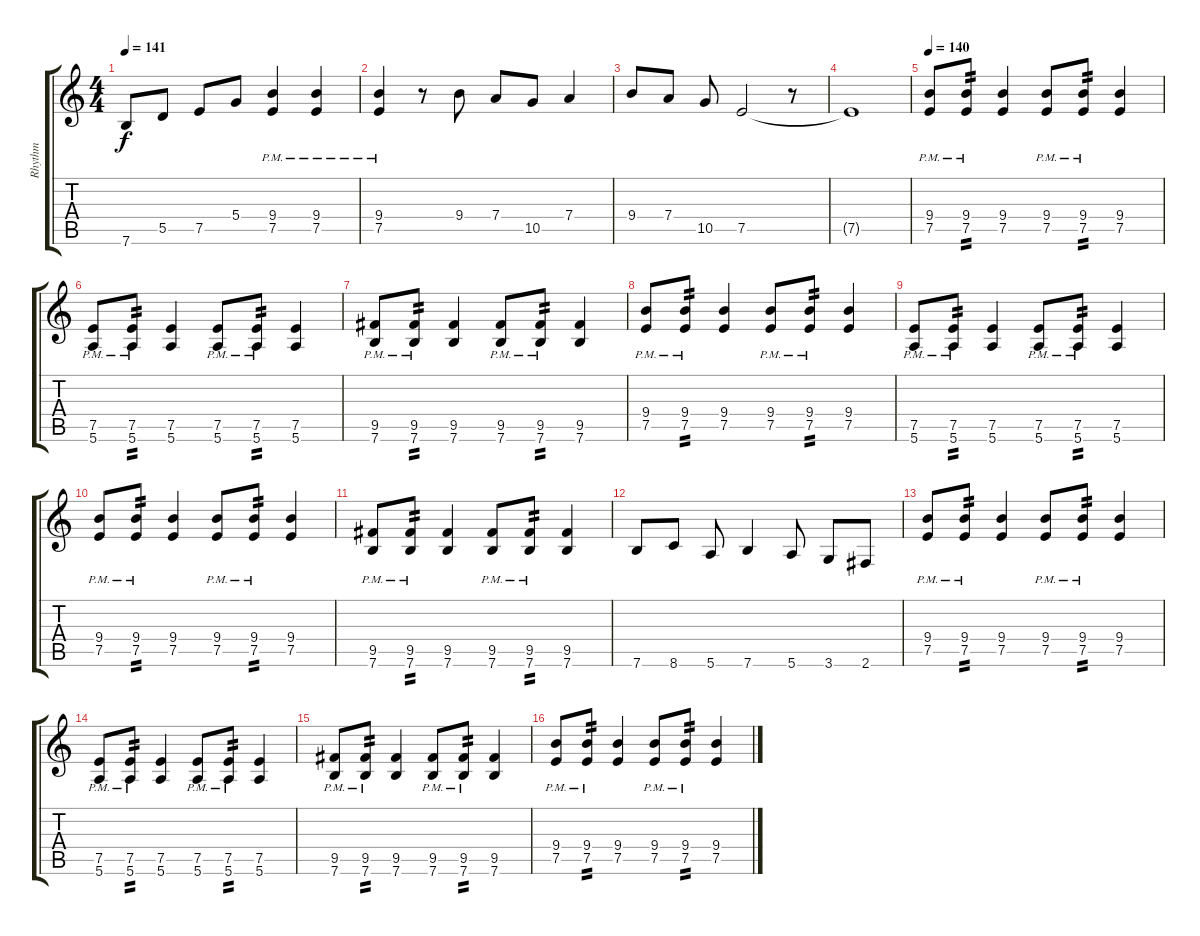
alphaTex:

\track ("Rhythm" "Rhythm") {instrument overdrivenguitar}
\staff {score tabs}
\tuning (E4 B3 G3 D3 A2 E2) {hide}
\ts (4 4)
\tempo 141
\clef g2
\ks c
7.6.8{dy f instrument overdrivenguitar} 5.5.8 7.5.8 5.4.8 (9.4{pm} 7.5{pm}).4 (9.4{pm} 7.5{pm}).4 |
(9.4{pm} 7.5{pm}).4 r.8 9.4.8 7.4.8 10.5.8 7.4.4 |
9.4.8 7.4.8 10.5.8 7.5.2 r.8 |
7.5{t}.1 |
\tempo 140
(9.4{pm} 7.5).8 (9.4{pm} 7.5).8{tp 2} (9.4 7.5).4 (9.4{pm} 7.5).8 (9.4{pm} 7.5).8{tp 2} (9.4 7.5).4 |
(7.5{pm} 5.6).8 (7.5{pm} 5.6).8{tp 2} (7.5 5.6).4 (7.5{pm} 5.6).8 (7.5{pm} 5.6).8{tp 2} (7.5 5.6).4 |
(9.5{pm} 7.6).8 (9.5{pm} 7.6).8{tp 2} (9.5 7.6).4 (9.5{pm} 7.6).8 (9.5{pm} 7.6).8{tp 2} (9.5 7.6).4 |
(9.4{pm} 7.5).8 (9.4{pm} 7.5).8{tp 2} (9.4 7.5).4 (9.4{pm} 7.5).8 (9.4{pm} 7.5).8{tp 2} (9.4 7.5).4 |
(7.5{pm} 5.6).8 (7.5{pm} 5.6).8{tp 2} (7.5 5.6).4 (7.5{pm} 5.6).8 (7.5{pm} 5.6).8{tp 2} (7.5 5.6).4 |
(9.4{pm} 7.5).8 (9.4{pm} 7.5).8{tp 2} (9.4 7.5).4 (9.4{pm} 7.5).8 (9.4{pm} 7.5).8{tp 2} (9.4 7.5).4 |
(9.5{pm} 7.6).8 (9.5{pm} 7.6).8{tp 2} (9.5 7.6).4 (9.5{pm} 7.6).8 (9.5{pm} 7.6).8{tp 2} (9.5 7.6).4 |
7.6.8 8.6.8 5.6.8 7.6.4 5.6.8 3.6.8 2.6.8 |
(9.4{pm} 7.5).8 (9.4{pm} 7.5).8{tp 2} (9.4 7.5).4 (9.4{pm} 7.5).8 (9.4{pm} 7.5).8{tp 2} (9.4 7.5).4 |
(7.5{pm} 5.6).8 (7.5{pm} 5.6).8{tp 2} (7.5 5.6).4 (7.5{pm} 5.6).8 (7.5{pm} 5.6).8{tp 2} (7.5 5.6).4 |
(9.5{pm} 7.6).8 (9.5{pm} 7.6).8{tp 2} (9.5 7.6).4 (9.5{pm} 7.6).8 (9.5{pm} 7.6).8{tp 2} (9.5 7.6).4 |
(9.4{pm} 7.5).8 (9.4{pm} 7.5).8{tp 2} (9.4 7.5).4 (9.4{pm} 7.5).8 (9.4{pm} 7.5).8{tp 2} (9.4 7.5).4
